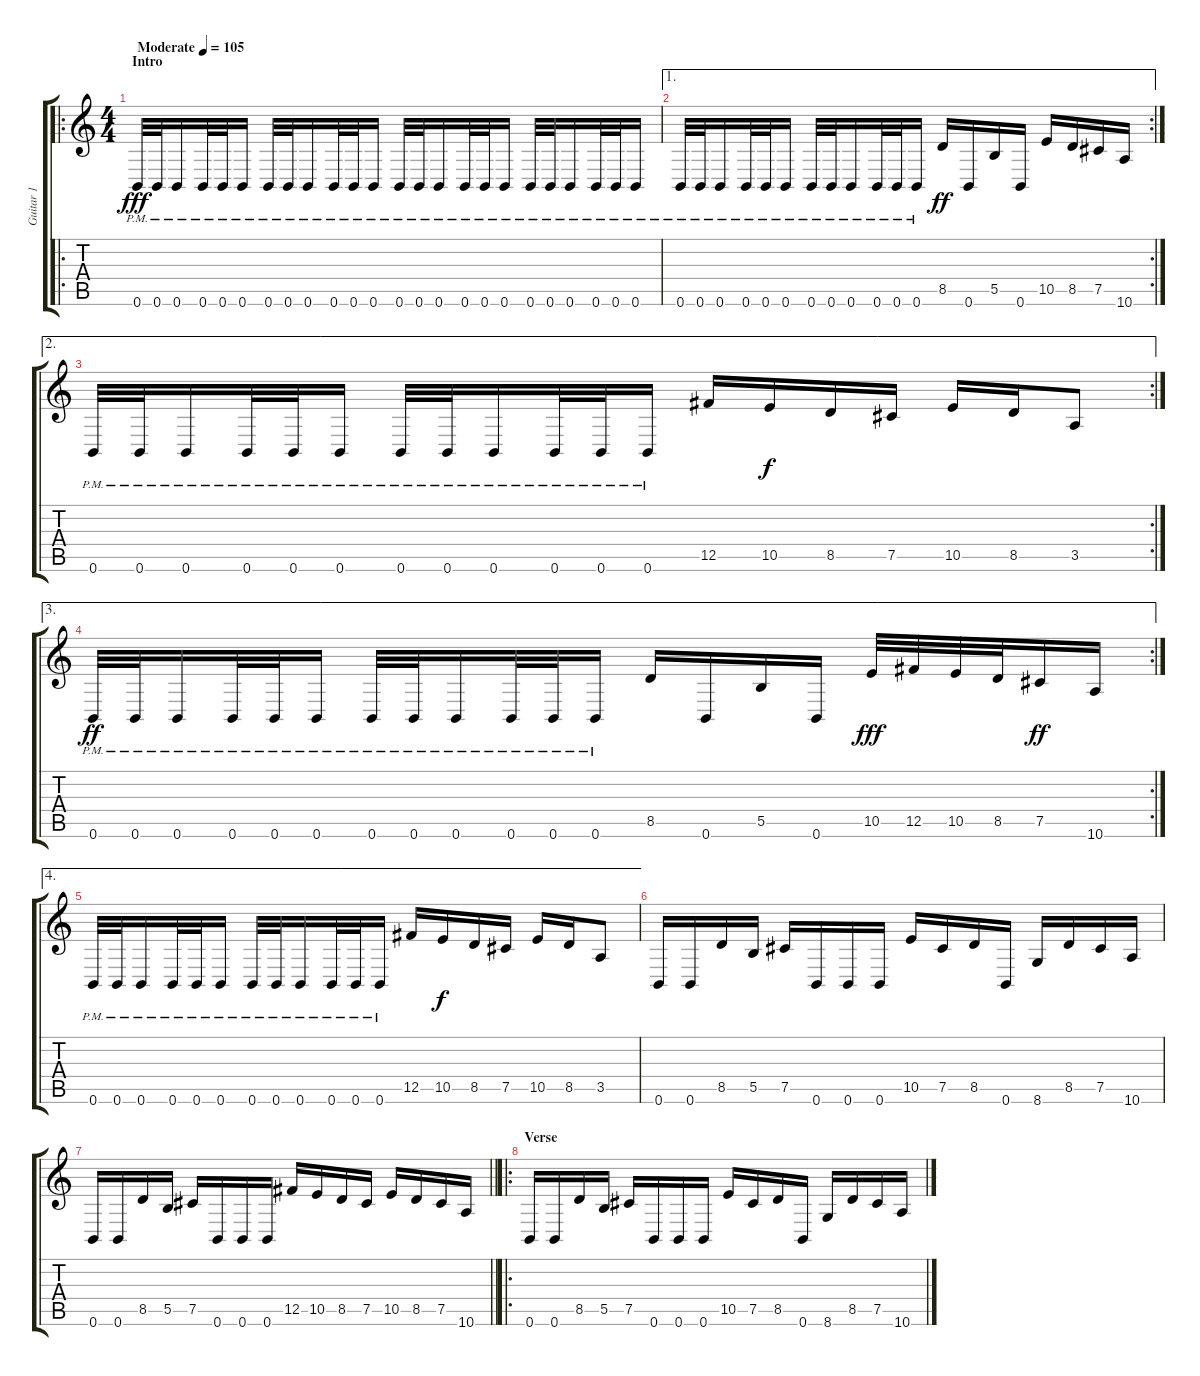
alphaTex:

\track ("Guitar 1" "Guitar 1") {instrument distortionguitar}
\staff {score tabs}
\tuning (Db4 Ab3 E3 B2 Gb2 B1) {hide}
\ro
\ts (4 4)
\section ("" "Intro")
\tempo (105 "Moderate")
\clef g2
\ks c
0.6{pm}.32{dy fff instrument distortionguitar} 0.6{pm}.32 0.6{pm}.16 0.6{pm}.32 0.6{pm}.32 0.6{pm}.16 0.6{pm}.32 0.6{pm}.32 0.6{pm}.16 0.6{pm}.32 0.6{pm}.32 0.6{pm}.16 0.6{pm}.32 0.6{pm}.32 0.6{pm}.16 0.6{pm}.32 0.6{pm}.32 0.6{pm}.16 0.6{pm}.32 0.6{pm}.32 0.6{pm}.16 0.6{pm}.32 0.6{pm}.32 0.6{pm}.16 |
\ae 1
\rc 2
0.6{pm}.32 0.6{pm}.32 0.6{pm}.16 0.6{pm}.32 0.6{pm}.32 0.6{pm}.16 0.6{pm}.32 0.6{pm}.32 0.6{pm}.16 0.6{pm}.32 0.6{pm}.32 0.6{pm}.16 8.5.16{dy ff} 0.6.16 5.5.16 0.6.16 10.5.16 8.5.16 7.5.16 10.6.16 |
\ae 2
\rc 2
0.6{pm}.32 0.6{pm}.32 0.6{pm}.16 0.6{pm}.32 0.6{pm}.32 0.6{pm}.16 0.6{pm}.32 0.6{pm}.32 0.6{pm}.16 0.6{pm}.32 0.6{pm}.32 0.6{pm}.16 12.5.16 10.5.16{dy f} 8.5.16 7.5.16 10.5.16 8.5.16 3.5.8 |
\ae 3
\rc 2
0.6{pm}.32{dy ff} 0.6{pm}.32 0.6{pm}.16 0.6{pm}.32 0.6{pm}.32 0.6{pm}.16 0.6{pm}.32 0.6{pm}.32 0.6{pm}.16 0.6{pm}.32 0.6{pm}.32 0.6{pm}.16 8.5.16 0.6.16 5.5.16 0.6.16 10.5.32{dy fff} 12.5.32 10.5.32 8.5.32 7.5.16{dy ff} 10.6.16 |
\ae 4
0.6{pm}.32 0.6{pm}.32 0.6{pm}.16 0.6{pm}.32 0.6{pm}.32 0.6{pm}.16 0.6{pm}.32 0.6{pm}.32 0.6{pm}.16 0.6{pm}.32 0.6{pm}.32 0.6{pm}.16 12.5.16 10.5.16{dy f} 8.5.16 7.5.16 10.5.16 8.5.16 3.5.8 |
0.6.16 0.6.16 8.5.16 5.5.16 7.5.16 0.6.16 0.6.16 0.6.16 10.5.16 7.5.16 8.5.16 0.6.16 8.6.16 8.5.16 7.5.16 10.6.16 |
\barLineRight lightlight
0.6.16 0.6.16 8.5.16 5.5.16 7.5.16 0.6.16 0.6.16 0.6.16 12.5.16 10.5.16 8.5.16 7.5.16 10.5.16 8.5.16 7.5.16 10.6.16 |
\ro
\section ("" "Verse")
0.6.16 0.6.16 8.5.16 5.5.16 7.5.16 0.6.16 0.6.16 0.6.16 10.5.16 7.5.16 8.5.16 0.6.16 8.6.16 8.5.16 7.5.16 10.6.16
